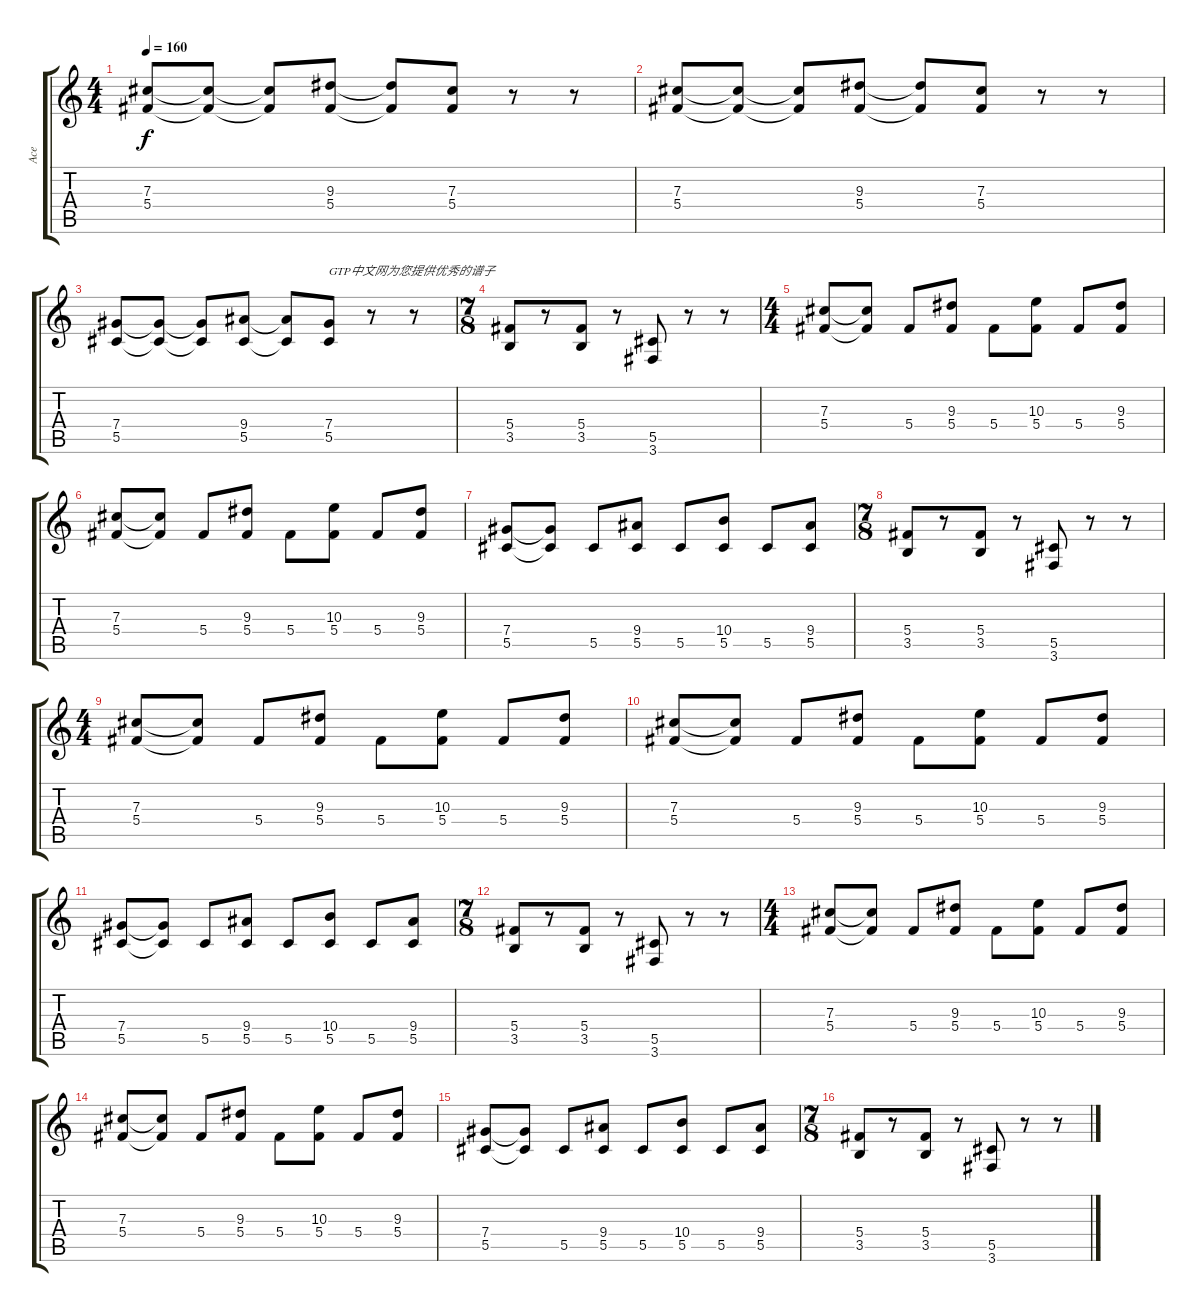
\track ("Ace" "Ace") {instrument distortionguitar}
\staff {score tabs}
\tuning (Eb4 Bb3 Gb3 Db3 Ab2 Eb2) {hide}
\ts (4 4)
\tempo 160
\clef g2
\ks c
(7.3 5.4).8{dy f instrument distortionguitar} (7.3{t} 5.4{t}).8 (7.3{t} 5.4{t}).8 (9.3 5.4).8 (9.3{t} 5.4{t}).8 (7.3 5.4).8 r.8 r.8 |
(7.3 5.4).8 (7.3{t} 5.4{t}).8 (7.3{t} 5.4{t}).8 (9.3 5.4).8 (9.3{t} 5.4{t}).8 (7.3 5.4).8 r.8 r.8 |
(7.4 5.5).8 (7.4{t} 5.5{t}).8 (7.4{t} 5.5{t}).8 (9.4 5.5).8 (9.4{t} 5.5{t}).8 (7.4 5.5).8{txt "GTP中文网为您提供优秀的谱子"} r.8 r.8 |
\ts (7 8)
(5.4 3.5).8 r.8 (5.4 3.5).8 r.8 (5.5 3.6).8 r.8 r.8 |
\ts (4 4)
(7.3 5.4).8 (7.3{t} 5.4{t}).8 5.4.8 (9.3 5.4).8 5.4.8 (10.3 5.4).8 5.4.8 (9.3 5.4).8 |
(7.3 5.4).8 (7.3{t} 5.4{t}).8 5.4.8 (9.3 5.4).8 5.4.8 (10.3 5.4).8 5.4.8 (9.3 5.4).8 |
(7.4 5.5).8 (7.4{t} 5.5{t}).8 5.5.8 (9.4 5.5).8 5.5.8 (10.4 5.5).8 5.5.8 (9.4 5.5).8 |
\ts (7 8)
(5.4 3.5).8 r.8 (5.4 3.5).8 r.8 (5.5 3.6).8 r.8 r.8 |
\ts (4 4)
(7.3 5.4).8 (7.3{t} 5.4{t}).8 5.4.8 (9.3 5.4).8 5.4.8 (10.3 5.4).8 5.4.8 (9.3 5.4).8 |
(7.3 5.4).8 (7.3{t} 5.4{t}).8 5.4.8 (9.3 5.4).8 5.4.8 (10.3 5.4).8 5.4.8 (9.3 5.4).8 |
(7.4 5.5).8 (7.4{t} 5.5{t}).8 5.5.8 (9.4 5.5).8 5.5.8 (10.4 5.5).8 5.5.8 (9.4 5.5).8 |
\ts (7 8)
(5.4 3.5).8 r.8 (5.4 3.5).8 r.8 (5.5 3.6).8 r.8 r.8 |
\ts (4 4)
(7.3 5.4).8 (7.3{t} 5.4{t}).8 5.4.8 (9.3 5.4).8 5.4.8 (10.3 5.4).8 5.4.8 (9.3 5.4).8 |
(7.3 5.4).8 (7.3{t} 5.4{t}).8 5.4.8 (9.3 5.4).8 5.4.8 (10.3 5.4).8 5.4.8 (9.3 5.4).8 |
(7.4 5.5).8 (7.4{t} 5.5{t}).8 5.5.8 (9.4 5.5).8 5.5.8 (10.4 5.5).8 5.5.8 (9.4 5.5).8 |
\ts (7 8)
(5.4 3.5).8 r.8 (5.4 3.5).8 r.8 (5.5 3.6).8 r.8 r.8
